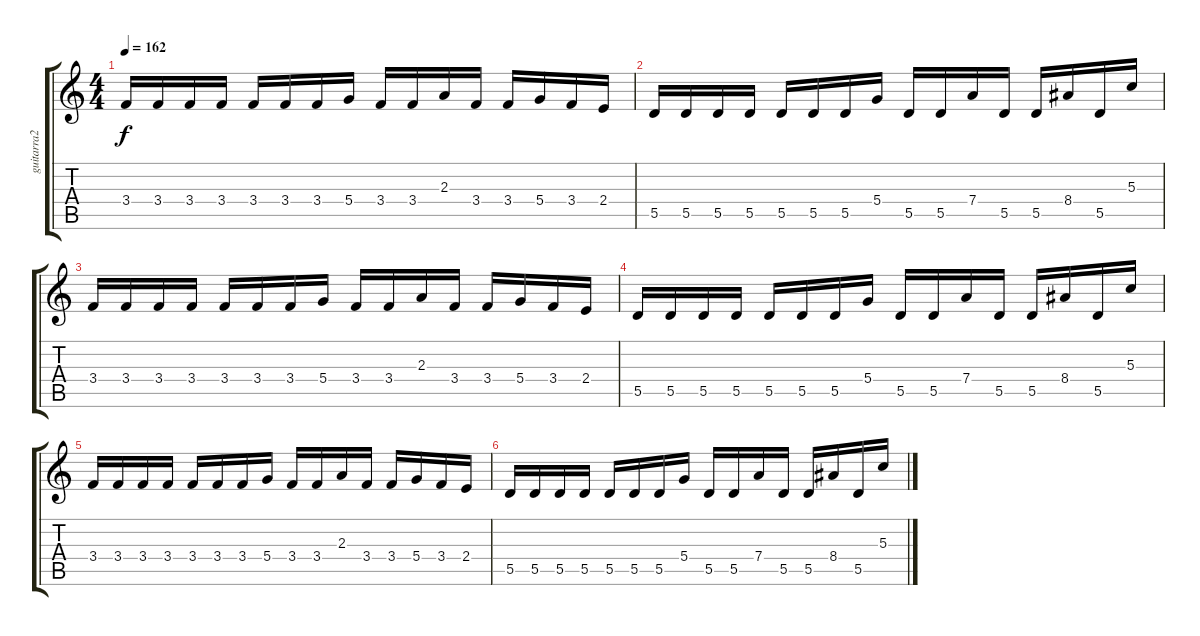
\track ("guitarra2" "guitarra2") {instrument overdrivenguitar}
\staff {score tabs}
\tuning (E4 B3 G3 D3 A2 E2) {hide}
\ts (4 4)
\tempo 162
\clef g2
\ks c
3.4.16{dy f} 3.4.16 3.4.16 3.4.16 3.4.16 3.4.16 3.4.16 5.4.16 3.4.16 3.4.16 2.3.16 3.4.16 3.4.16 5.4.16 3.4.16 2.4.16 |
5.5.16 5.5.16 5.5.16 5.5.16 5.5.16 5.5.16 5.5.16 5.4.16 5.5.16 5.5.16 7.4.16 5.5.16 5.5.16 8.4.16 5.5.16 5.3.16 |
3.4.16 3.4.16 3.4.16 3.4.16 3.4.16 3.4.16 3.4.16 5.4.16 3.4.16 3.4.16 2.3.16 3.4.16 3.4.16 5.4.16 3.4.16 2.4.16 |
5.5.16 5.5.16 5.5.16 5.5.16 5.5.16 5.5.16 5.5.16 5.4.16 5.5.16 5.5.16 7.4.16 5.5.16 5.5.16 8.4.16 5.5.16 5.3.16 |
3.4.16 3.4.16 3.4.16 3.4.16 3.4.16 3.4.16 3.4.16 5.4.16 3.4.16 3.4.16 2.3.16 3.4.16 3.4.16 5.4.16 3.4.16 2.4.16 |
5.5.16 5.5.16 5.5.16 5.5.16 5.5.16 5.5.16 5.5.16 5.4.16 5.5.16 5.5.16 7.4.16 5.5.16 5.5.16 8.4.16 5.5.16 5.3.16
